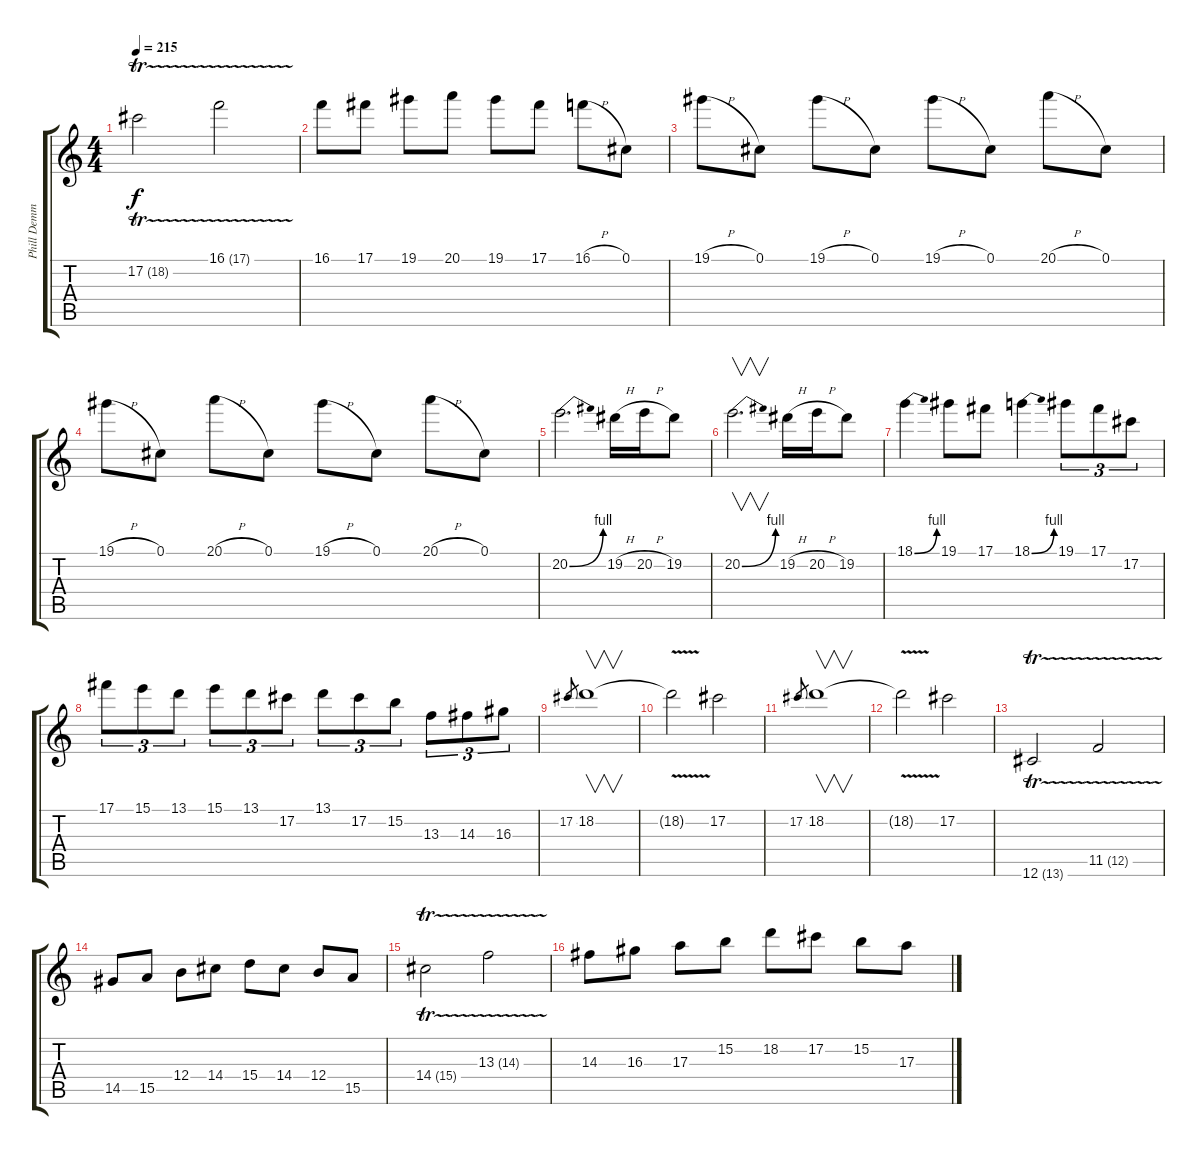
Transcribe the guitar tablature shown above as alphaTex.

\track ("Phill Demmel" "Phill Demm") {instrument distortionguitar}
\staff {score tabs}
\tuning (Db4 Ab3 E3 B2 Gb2 Db2) {hide}
\ts (4 4)
\tempo 215
\clef g2
\ks c
17.2{tr (18 32)}.2{dy f} 16.1{tr (17 32)}.2 |
16.1.8 17.1.8 19.1.8 20.1.8 19.1.8 17.1.8 16.1{h}.8 0.1.8 |
19.1{h}.8 0.1.8 19.1{h}.8 0.1.8 19.1{h}.8 0.1.8 20.1{h}.8 0.1.8 |
19.1{h}.8 0.1.8 20.1{h}.8 0.1.8 19.1{h}.8 0.1.8 20.1{h}.8 0.1.8 |
20.2{be (bend 0 0 60 4)}.2{d} 19.2{h}.16 20.2{h}.16 19.2.8 |
20.2{be (bend 0 0 60 4)}.2{v d} 19.2{h}.16 20.2{h}.16 19.2.8 |
18.1{be (bend 0 0 60 4)}.4 19.1.8 17.1.8 18.1{be (bend 0 0 60 4)}.4 19.1.8{tu (3 2)} 17.1.8{tu (3 2)} 17.2.8{tu (3 2)} |
17.1.8{tu (3 2)} 15.1.8{tu (3 2)} 13.1.8{tu (3 2)} 15.1.8{tu (3 2)} 13.1.8{tu (3 2)} 17.2.8{tu (3 2)} 13.1.8{tu (3 2)} 17.2.8{tu (3 2)} 15.2.8{tu (3 2)} 13.3.8{tu (3 2)} 14.3.8{tu (3 2)} 16.3.8{tu (3 2)} |
17.2.8{gr} 18.2.1{v} |
18.2{v t}.2 17.2.2 |
17.2.8{gr} 18.2.1{v} |
18.2{v t}.2 17.2.2 |
12.6{tr (13 32)}.2 11.5{tr (12 32)}.2 |
14.5.8 15.5.8 12.4.8 14.4.8 15.4.8 14.4.8 12.4.8 15.5.8 |
14.4{tr (15 32)}.2 13.3{tr (14 32)}.2 |
14.3.8 16.3.8 17.3.8 15.2.8 18.2.8 17.2.8 15.2.8 17.3.8
